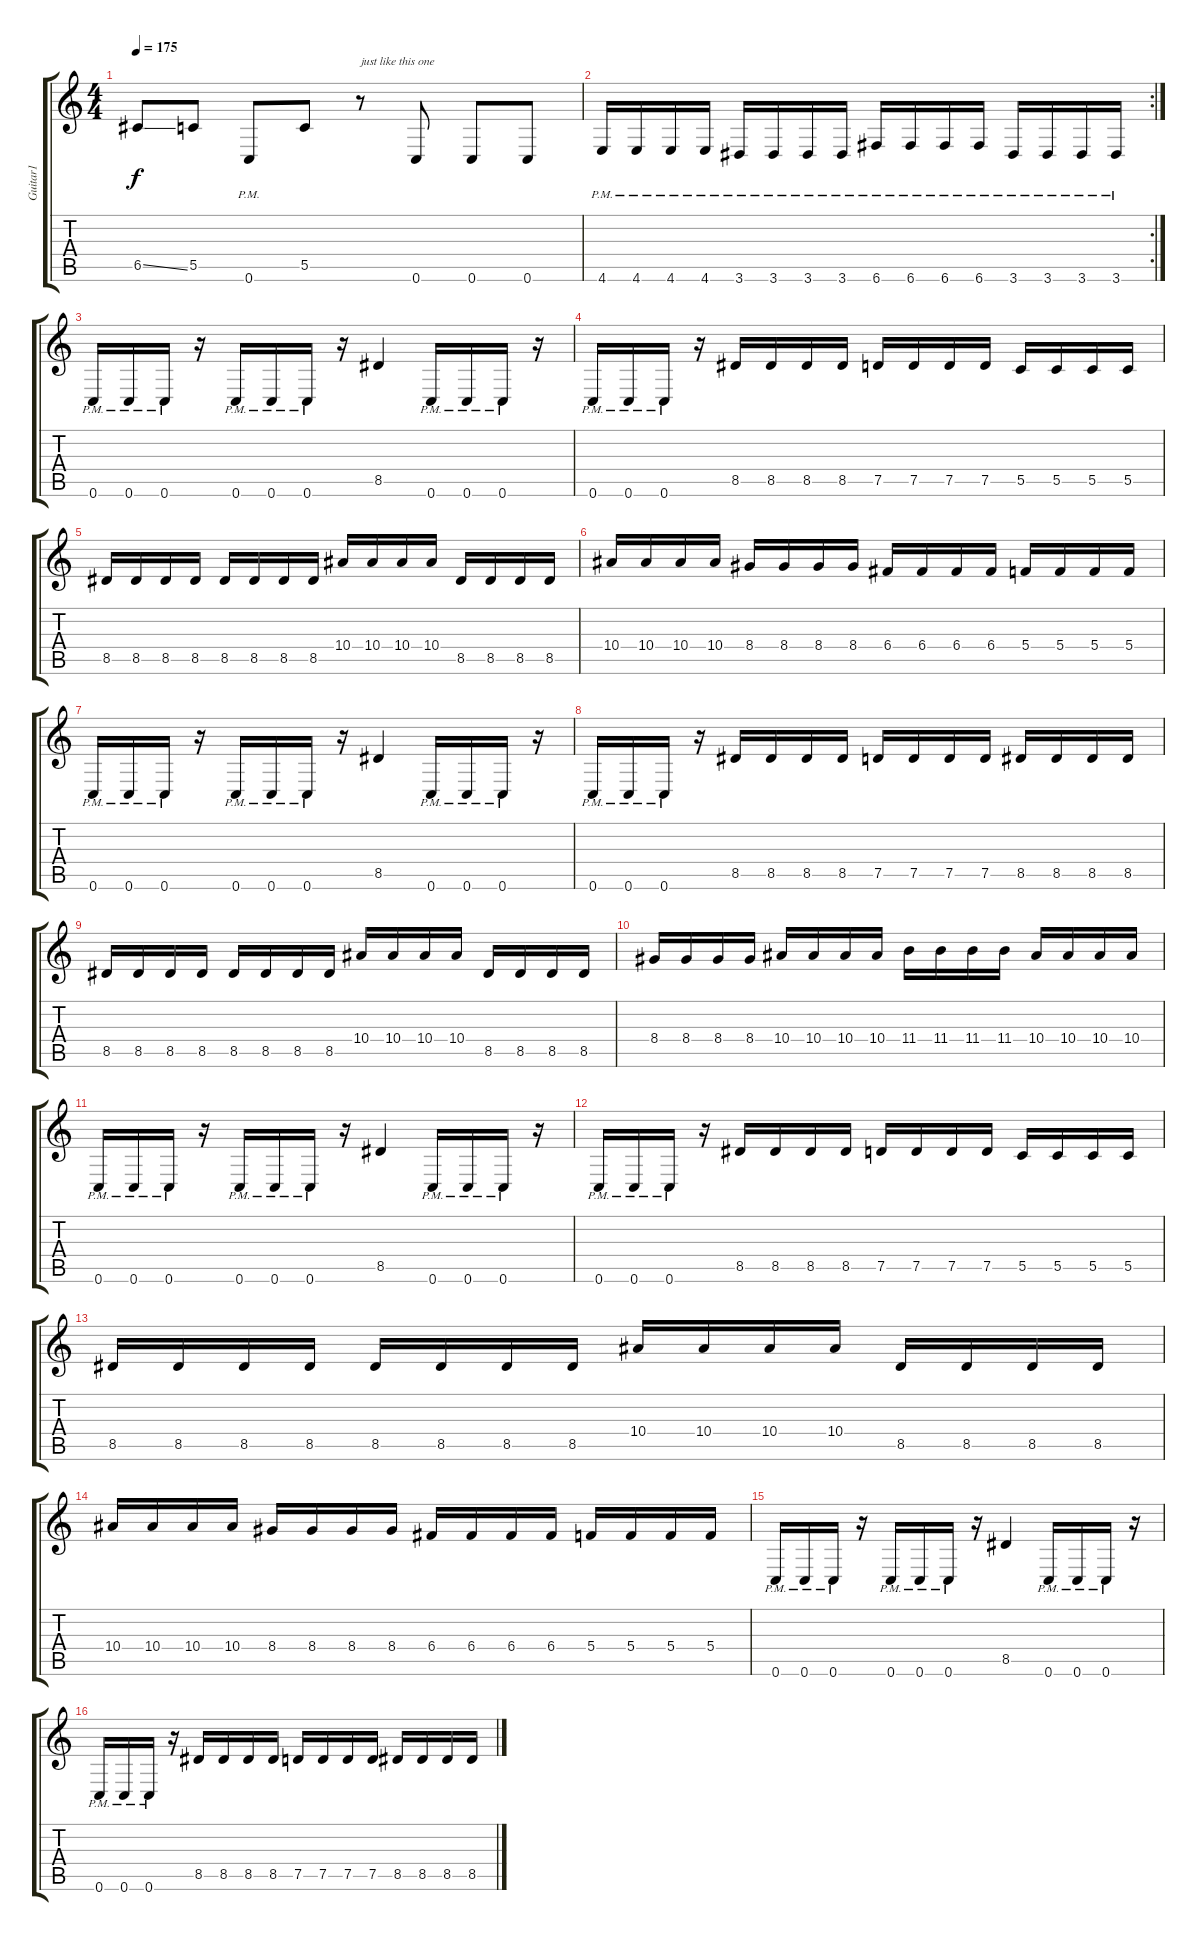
\track ("Guitar1" "Guitar1") {instrument distortionguitar}
\staff {score tabs}
\tuning (D4 A3 F3 C3 G2 C2) {hide}
\ts (4 4)
\tempo 175
\clef g2
\ks c
6.5{ss}.8{dy f} 5.5.8 0.6{pm}.8 5.5.8 r.8{txt "just like this one"} 0.6.8 0.6.8 0.6.8 |
\rc 2
4.6{pm}.16 4.6{pm}.16 4.6{pm}.16 4.6{pm}.16 3.6{pm}.16 3.6{pm}.16 3.6{pm}.16 3.6{pm}.16 6.6{pm}.16 6.6{pm}.16 6.6{pm}.16 6.6{pm}.16 3.6{pm}.16 3.6{pm}.16 3.6{pm}.16 3.6{pm}.16 |
0.6{pm}.16 0.6{pm}.16 0.6{pm}.16 r.16 0.6{pm}.16 0.6{pm}.16 0.6{pm}.16 r.16 8.5.4 0.6{pm}.16 0.6{pm}.16 0.6{pm}.16 r.16 |
0.6{pm}.16 0.6{pm}.16 0.6{pm}.16 r.16 8.5.16 8.5.16 8.5.16 8.5.16 7.5.16 7.5.16 7.5.16 7.5.16 5.5.16 5.5.16 5.5.16 5.5.16 |
8.5.16 8.5.16 8.5.16 8.5.16 8.5.16 8.5.16 8.5.16 8.5.16 10.4.16 10.4.16 10.4.16 10.4.16 8.5.16 8.5.16 8.5.16 8.5.16 |
10.4.16 10.4.16 10.4.16 10.4.16 8.4.16 8.4.16 8.4.16 8.4.16 6.4.16 6.4.16 6.4.16 6.4.16 5.4.16 5.4.16 5.4.16 5.4.16 |
0.6{pm}.16 0.6{pm}.16 0.6{pm}.16 r.16 0.6{pm}.16 0.6{pm}.16 0.6{pm}.16 r.16 8.5.4 0.6{pm}.16 0.6{pm}.16 0.6{pm}.16 r.16 |
0.6{pm}.16 0.6{pm}.16 0.6{pm}.16 r.16 8.5.16 8.5.16 8.5.16 8.5.16 7.5.16 7.5.16 7.5.16 7.5.16 8.5.16 8.5.16 8.5.16 8.5.16 |
8.5.16 8.5.16 8.5.16 8.5.16 8.5.16 8.5.16 8.5.16 8.5.16 10.4.16 10.4.16 10.4.16 10.4.16 8.5.16 8.5.16 8.5.16 8.5.16 |
8.4.16 8.4.16 8.4.16 8.4.16 10.4.16 10.4.16 10.4.16 10.4.16 11.4.16 11.4.16 11.4.16 11.4.16 10.4.16 10.4.16 10.4.16 10.4.16 |
0.6{pm}.16 0.6{pm}.16 0.6{pm}.16 r.16 0.6{pm}.16 0.6{pm}.16 0.6{pm}.16 r.16 8.5.4 0.6{pm}.16 0.6{pm}.16 0.6{pm}.16 r.16 |
0.6{pm}.16 0.6{pm}.16 0.6{pm}.16 r.16 8.5.16 8.5.16 8.5.16 8.5.16 7.5.16 7.5.16 7.5.16 7.5.16 5.5.16 5.5.16 5.5.16 5.5.16 |
8.5.16 8.5.16 8.5.16 8.5.16 8.5.16 8.5.16 8.5.16 8.5.16 10.4.16 10.4.16 10.4.16 10.4.16 8.5.16 8.5.16 8.5.16 8.5.16 |
10.4.16 10.4.16 10.4.16 10.4.16 8.4.16 8.4.16 8.4.16 8.4.16 6.4.16 6.4.16 6.4.16 6.4.16 5.4.16 5.4.16 5.4.16 5.4.16 |
0.6{pm}.16 0.6{pm}.16 0.6{pm}.16 r.16 0.6{pm}.16 0.6{pm}.16 0.6{pm}.16 r.16 8.5.4 0.6{pm}.16 0.6{pm}.16 0.6{pm}.16 r.16 |
0.6{pm}.16 0.6{pm}.16 0.6{pm}.16 r.16 8.5.16 8.5.16 8.5.16 8.5.16 7.5.16 7.5.16 7.5.16 7.5.16 8.5.16 8.5.16 8.5.16 8.5.16
